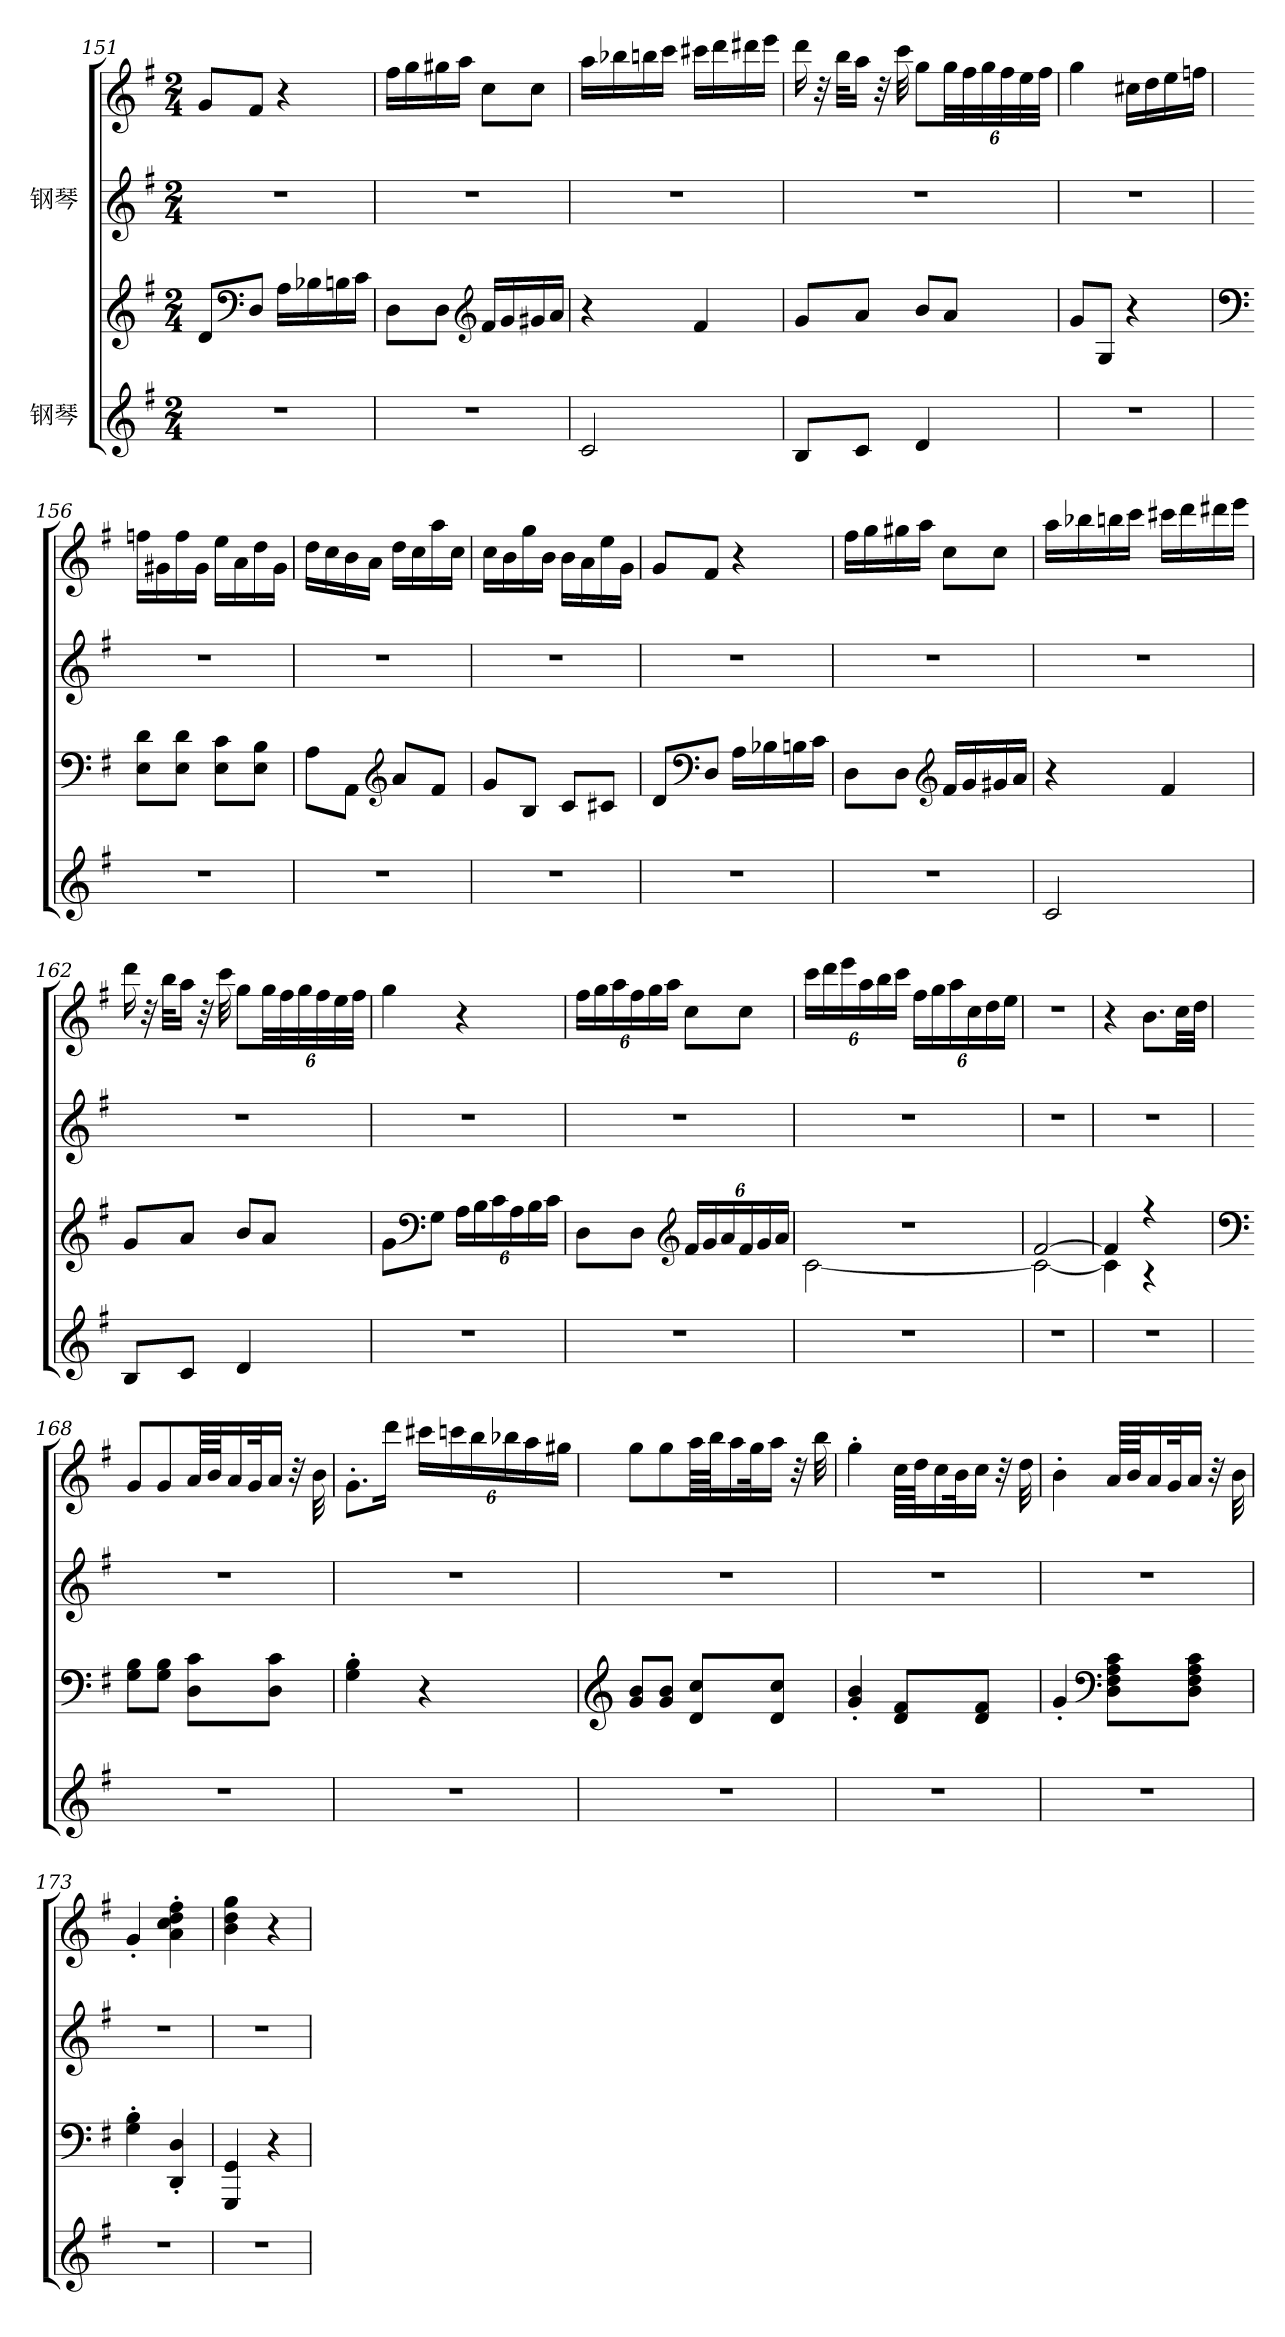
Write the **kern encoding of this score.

**kern	**kern	**kern	**kern
*part2	*part2	*part1	*part1
*staff4	*staff3	*staff2	*staff1
*I"钢琴	*	*I"钢琴	*
!!LO:LB:g=z
*clefG2	*clefG2	*clefG2	*clefG2
*k[f#]	*k[f#]	*k[f#]	*k[f#]
*M2/4	*M2/4	*M2/4	*M2/4
=151	=151	=151	=151
2r	8d/L	2r	8g/L
*	*clefF4	*	*
.	8D/J	.	8f#/J
.	16A\LL	.	4r
.	16B-X\	.	.
.	16Bn\	.	.
.	16c\JJ	.	.
=152	=152	=152	=152
2r	8D\L	2r	16ff#\LL
.	.	.	16gg\
.	8D\J	.	16gg#X\
.	.	.	16aa\JJ
*	*clefG2	*	*
.	16f#/LL	.	8cc\L
.	16g/	.	.
.	16g#X/	.	8cc\J
.	16a/JJ	.	.
=153	=153	=153	=153
2c/	4r	2r	16aa\LL
.	.	.	16bb-X\
.	.	.	16bbn\
.	.	.	16ccc\JJ
.	4f#/	.	16ccc#X\LL
.	.	.	16ddd\
.	.	.	16ddd#X\
.	.	.	16eee\JJ
!!LO:PB:g=z
=154	=154	=154	=154
8B/L	8g/L	2r	16ddd\
.	.	.	32r
.	.	.	32bb\KLL
8c/J	8a/J	.	16aa\JJ
.	.	.	32r
.	.	.	32ccc\
4d/	8b/L	.	8gg\L
*	*	*	*Xbrackettup
.	8a/J	.	48gg\LL
.	.	.	48ff#\
.	.	.	48gg\
.	.	.	48ff#\
.	.	.	48ee\
.	.	.	48ff#\JJJ
=155	=155	=155	=155
2r	8g/L	2r	4gg\
.	8G/J	.	.
.	4r	.	16cc#X\LL
.	.	.	16dd\
.	.	.	16ee\
.	.	.	16ffn\JJ
=156	=156	=156	=156
*	*clefF4	*	*
2r	8E\ 8d\L	2r	16ffn\LL
.	.	.	16g#X\
.	8E\ 8d\J	.	16ff\
.	.	.	16g#\JJ
.	8E\ 8c\L	.	16ee\LL
.	.	.	16a\
.	8E\ 8B\J	.	16dd\
.	.	.	16g#\JJ
=157	=157	=157	=157
2r	8A\L	2r	16dd\LL
.	.	.	16cc\
.	8AA\J	.	16b\
.	.	.	16a\JJ
*	*clefG2	*	*
.	8a/L	.	16dd\LL
.	.	.	16cc\
.	8f#/J	.	16aa\
.	.	.	16cc\JJ
!!LO:LB:g=z
=158	=158	=158	=158
2r	8g/L	2r	16cc\LL
.	.	.	16b\
.	8B/J	.	16gg\
.	.	.	16b\JJ
.	8c/L	.	16b\LL
.	.	.	16a\
.	8c#X/J	.	16ee\
.	.	.	16g\JJ
=159	=159	=159	=159
2r	8d/L	2r	8g/L
*	*clefF4	*	*
.	8D/J	.	8f#/J
.	16A\LL	.	4r
.	16B-X\	.	.
.	16Bn\	.	.
.	16c\JJ	.	.
=160	=160	=160	=160
2r	8D\L	2r	16ff#\LL
.	.	.	16gg\
.	8D\J	.	16gg#X\
.	.	.	16aa\JJ
*	*clefG2	*	*
.	16f#/LL	.	8cc\L
.	16g/	.	.
.	16g#X/	.	8cc\J
.	16a/JJ	.	.
=161	=161	=161	=161
2c/	4r	2r	16aa\LL
.	.	.	16bb-X\
.	.	.	16bbn\
.	.	.	16ccc\JJ
.	4f#/	.	16ccc#X\LL
.	.	.	16ddd\
.	.	.	16ddd#X\
.	.	.	16eee\JJ
!!LO:LB:g=z
=162	=162	=162	=162
8B/L	8g/L	2r	16ddd\
.	.	.	32r
.	.	.	32bb\KLL
8c/J	8a/J	.	16aa\JJ
.	.	.	32r
.	.	.	32ccc\
4d/	8b/L	.	8gg\L
.	8a/J	.	48gg\LL
.	.	.	48ff#\
.	.	.	48gg\
.	.	.	48ff#\
.	.	.	48ee\
.	.	.	48ff#\JJJ
=163	=163	=163	=163
2r	8g\L	2r	4gg\
*	*clefF4	*	*
.	8G\J	.	.
*	*Xbrackettup	*	*
.	24A\LL	.	4r
.	24B\	.	.
.	24c\	.	.
.	24A\	.	.
.	24B\	.	.
.	24c\JJ	.	.
=164	=164	=164	=164
2r	8D\L	2r	24ff#\LL
.	.	.	24gg\
.	.	.	24aa\
.	8D\J	.	24ff#\
.	.	.	24gg\
.	.	.	24aa\JJ
*	*clefG2	*	*
.	24f#/LL	.	8cc\L
.	24g/	.	.
.	24a/	.	.
.	24f#/	.	8cc\J
.	24g/	.	.
.	24a/JJ	.	.
!!LO:PB:g=z
=165	=165	=165	=165
*	*^	*	*
2r	2r	[2c\	2r	24ccc\LL
.	.	.	.	24ddd\
.	.	.	.	24eee\
.	.	.	.	24aa\
.	.	.	.	24bb\
.	.	.	.	24ccc\JJ
.	.	.	.	24ff#\LL
.	.	.	.	24gg\
.	.	.	.	24aa\
.	.	.	.	24cc\
.	.	.	.	24dd\
.	.	.	.	24ee\JJ
=166	=166	=166	=166	=166
2r	[2f#/	2c\_	2r	2r
=167	=167	=167	=167	=167
2r	4f#/]	4c\]	2r	4r
.	4r	4r	.	8.b\L
.	.	.	.	32cc\LL
.	.	.	.	32dd\JJJ
*	*v	*v	*	*
=168	=168	=168	=168
*	*clefF4	*	*
2r	8G\ 8B\L	2r	8g/L
.	8G\ 8B\J	.	8g/
.	8D\ 8c\L	.	64a/LLL
.	.	.	64b/JJ
.	.	.	16a/
.	.	.	32g/K
.	8D\ 8c\J	.	16a/JJ
.	.	.	32r
.	.	.	32b\
!!LO:LB:g=z
=169	=169	=169	=169
2r	4G\' 4B\'	2r	8.g'\L
.	.	.	16ddd\Jk
.	4r	.	24ccc#X\LL
.	.	.	24cccn\
.	.	.	24bb\
.	.	.	24bb-X\
.	.	.	24aa\
.	.	.	24gg#X\JJ
=170	=170	=170	=170
*	*clefG2	*	*
2r	8g/ 8b/L	2r	8gg\L
.	8g/ 8b/J	.	8gg\
.	8d/ 8cc/L	.	64aa\LLL
.	.	.	64bb\JJ
.	.	.	16aa\
.	.	.	32gg\K
.	8d/ 8cc/J	.	16aa\JJ
.	.	.	32r
.	.	.	32bb\
=171	=171	=171	=171
2r	4g/' 4b/'	2r	4gg'\
.	8d/ 8f#/L	.	64cc\LLLL
.	.	.	64dd\JJ
.	.	.	16cc\
.	.	.	32b\K
.	8d/ 8f#/J	.	16cc\JJ
.	.	.	32r
.	.	.	32dd\
!!LO:LB:g=z
=172	=172	=172	=172
2r	4g'/	2r	4b'\
*	*clefF4	*	*
.	8D\ 8F#\ 8A\ 8c\L	.	64a/LLLL
.	.	.	64b/JJ
.	.	.	16a/
.	.	.	32g/K
.	8D\ 8F#\ 8A\ 8c\J	.	16a/JJ
.	.	.	32r
.	.	.	32b\
=173	=173	=173	=173
2r	4G\' 4B\'	2r	4g'/
.	4DD/' 4D/'	.	4a\' 4cc\' 4dd\' 4ff#\'
=174	=174	=174	=174
2r	4GGG/ 4GG/	2r	4b\ 4dd\ 4gg\
.	4r	.	4r
=	=	=	=
*-	*-	*-	*-
